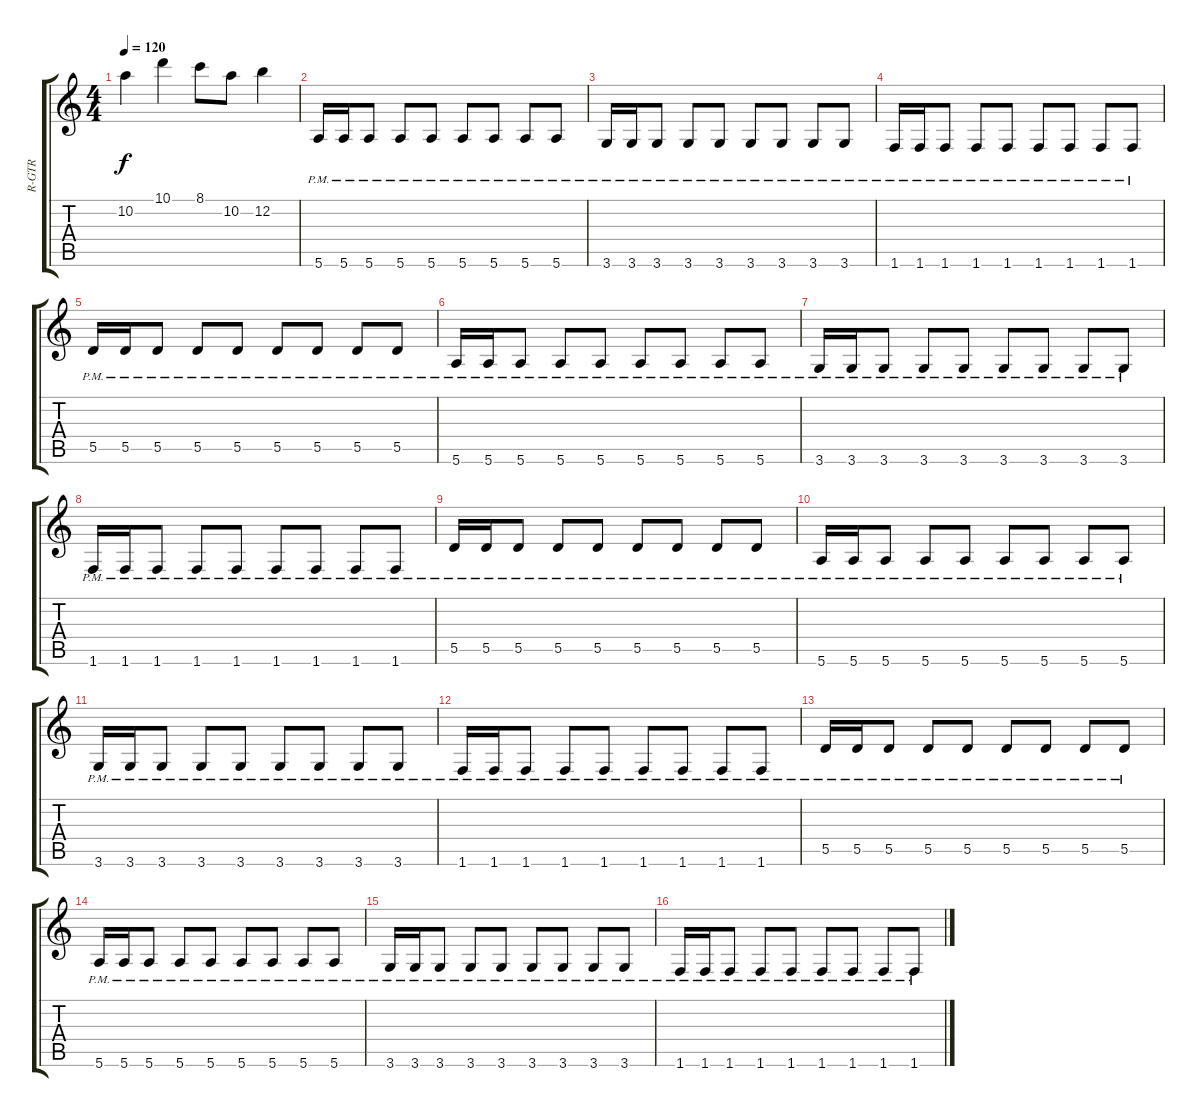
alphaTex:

\track ("R-GTR" "R-GTR") {instrument distortionguitar}
\staff {score tabs}
\tuning (E4 B3 G3 D3 A2 E2) {hide}
\ts (4 4)
\tempo 120
\clef g2
\ks c
10.2.4{dy f} 10.1.4 8.1.8 10.2.8 12.2.4 |
5.6{pm}.16 5.6{pm}.16 5.6{pm}.8 5.6{pm}.8 5.6{pm}.8 5.6{pm}.8 5.6{pm}.8 5.6{pm}.8 5.6{pm}.8 |
3.6{pm}.16 3.6{pm}.16 3.6{pm}.8 3.6{pm}.8 3.6{pm}.8 3.6{pm}.8 3.6{pm}.8 3.6{pm}.8 3.6{pm}.8 |
1.6{pm}.16 1.6{pm}.16 1.6{pm}.8 1.6{pm}.8 1.6{pm}.8 1.6{pm}.8 1.6{pm}.8 1.6{pm}.8 1.6{pm}.8 |
5.5{pm}.16 5.5{pm}.16 5.5{pm}.8 5.5{pm}.8 5.5{pm}.8 5.5{pm}.8 5.5{pm}.8 5.5{pm}.8 5.5{pm}.8 |
5.6{pm}.16 5.6{pm}.16 5.6{pm}.8 5.6{pm}.8 5.6{pm}.8 5.6{pm}.8 5.6{pm}.8 5.6{pm}.8 5.6{pm}.8 |
3.6{pm}.16 3.6{pm}.16 3.6{pm}.8 3.6{pm}.8 3.6{pm}.8 3.6{pm}.8 3.6{pm}.8 3.6{pm}.8 3.6{pm}.8 |
1.6{pm}.16 1.6{pm}.16 1.6{pm}.8 1.6{pm}.8 1.6{pm}.8 1.6{pm}.8 1.6{pm}.8 1.6{pm}.8 1.6{pm}.8 |
5.5{pm}.16 5.5{pm}.16 5.5{pm}.8 5.5{pm}.8 5.5{pm}.8 5.5{pm}.8 5.5{pm}.8 5.5{pm}.8 5.5{pm}.8 |
5.6{pm}.16 5.6{pm}.16 5.6{pm}.8 5.6{pm}.8 5.6{pm}.8 5.6{pm}.8 5.6{pm}.8 5.6{pm}.8 5.6{pm}.8 |
3.6{pm}.16 3.6{pm}.16 3.6{pm}.8 3.6{pm}.8 3.6{pm}.8 3.6{pm}.8 3.6{pm}.8 3.6{pm}.8 3.6{pm}.8 |
1.6{pm}.16 1.6{pm}.16 1.6{pm}.8 1.6{pm}.8 1.6{pm}.8 1.6{pm}.8 1.6{pm}.8 1.6{pm}.8 1.6{pm}.8 |
5.5{pm}.16 5.5{pm}.16 5.5{pm}.8 5.5{pm}.8 5.5{pm}.8 5.5{pm}.8 5.5{pm}.8 5.5{pm}.8 5.5{pm}.8 |
5.6{pm}.16 5.6{pm}.16 5.6{pm}.8 5.6{pm}.8 5.6{pm}.8 5.6{pm}.8 5.6{pm}.8 5.6{pm}.8 5.6{pm}.8 |
3.6{pm}.16 3.6{pm}.16 3.6{pm}.8 3.6{pm}.8 3.6{pm}.8 3.6{pm}.8 3.6{pm}.8 3.6{pm}.8 3.6{pm}.8 |
1.6{pm}.16 1.6{pm}.16 1.6{pm}.8 1.6{pm}.8 1.6{pm}.8 1.6{pm}.8 1.6{pm}.8 1.6{pm}.8 1.6{pm}.8
